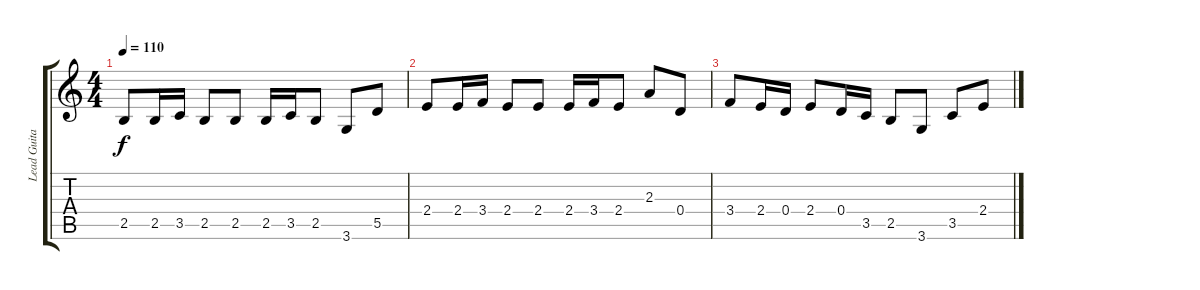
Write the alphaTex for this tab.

\track ("Lead Guitar" "Lead Guita") {instrument overdrivenguitar}
\staff {score tabs}
\tuning (E4 B3 G3 D3 A2 E2) {hide}
\ts (4 4)
\tempo 110
\clef g2
\ks c
2.5.8{dy f} 2.5.16 3.5.16 2.5.8 2.5.8 2.5.16 3.5.16 2.5.8 3.6.8 5.5.8 |
2.4.8 2.4.16 3.4.16 2.4.8 2.4.8 2.4.16 3.4.16 2.4.8 2.3.8 0.4.8 |
3.4.8 2.4.16 0.4.16 2.4.8 0.4.16 3.5.16 2.5.8 3.6.8 3.5.8 2.4.8
